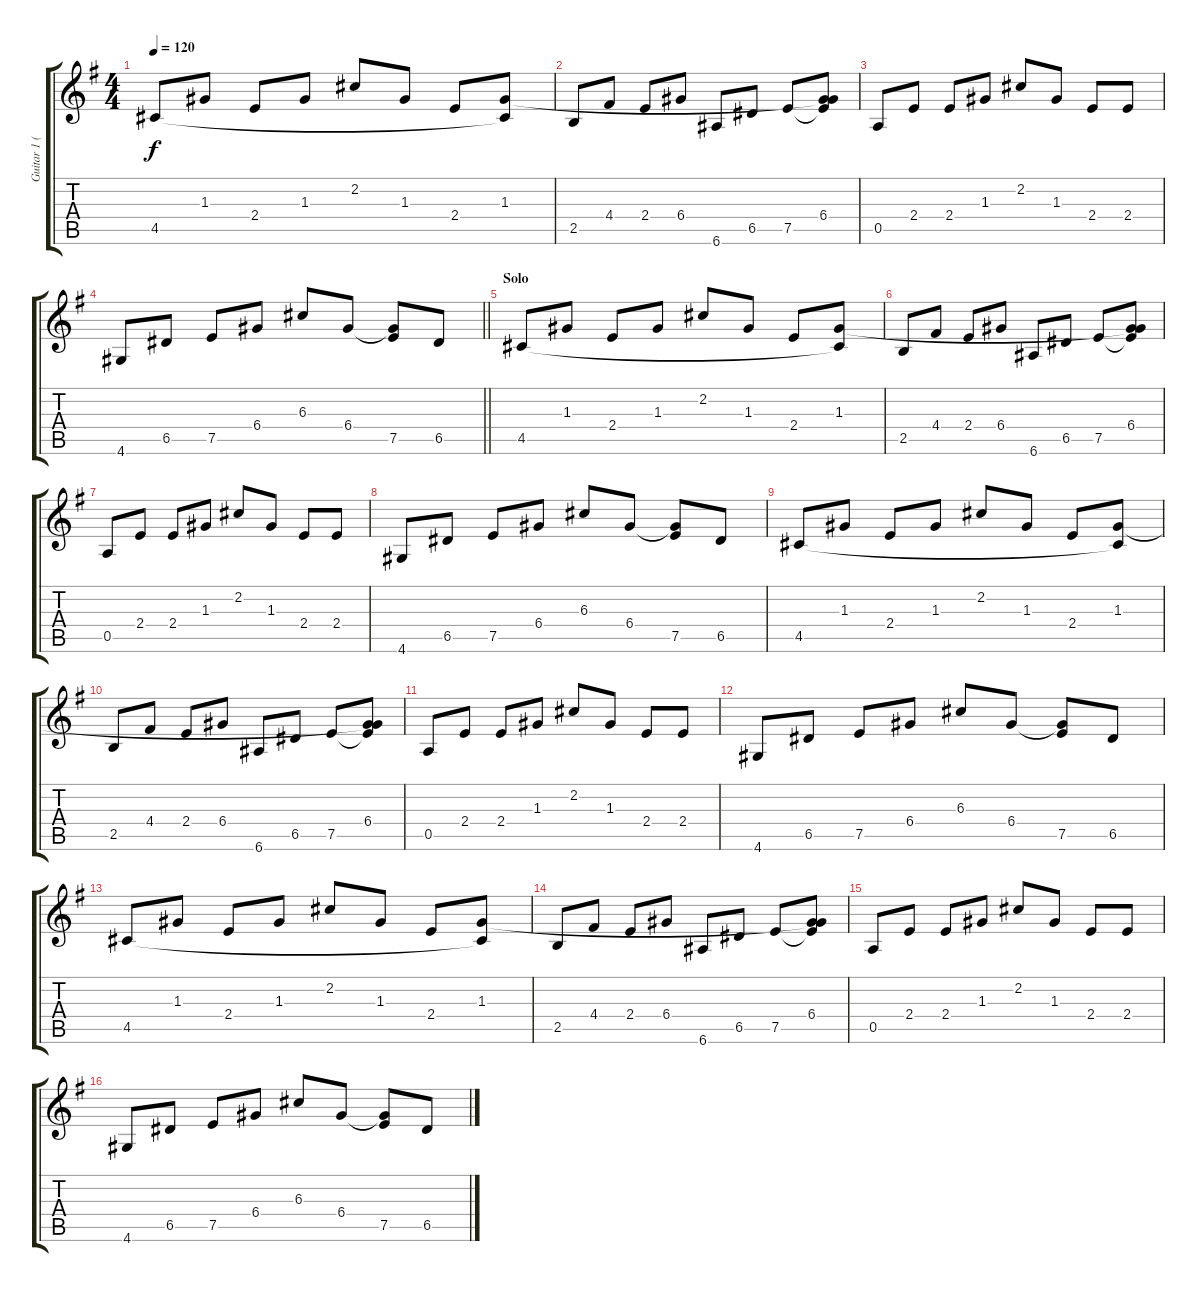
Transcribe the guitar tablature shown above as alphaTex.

\track ("Guitar 1 (Tony Iommi)" "Guitar 1 (") {instrument overdrivenguitar}
\staff {score tabs}
\tuning (E4 B3 G3 D3 A2 E2) {hide}
\ts (4 4)
\tempo 120
\clef g2
\ks g
4.5.8{dy f} 1.3.8 2.4.8 1.3.8 2.2.8 1.3.8 2.4.8 (1.3 4.5{t}).8 |
2.5.8 4.4.8 2.4.8 6.4.8 6.6.8 6.5.8 7.5.8 (1.3{t} 6.4 7.5{t}).8 |
0.5.8 2.4.8 2.4.8 1.3.8 2.2.8 1.3.8 2.4.8 2.4.8 |
\barLineRight lightlight
4.6.8 6.5.8 7.5.8 6.4.8 6.3.8 6.4.8 (6.4{t} 7.5).8 6.5.8 |
\section ("" "Solo")
4.5.8 1.3.8 2.4.8 1.3.8 2.2.8 1.3.8 2.4.8 (1.3 4.5{t}).8 |
2.5.8 4.4.8 2.4.8 6.4.8 6.6.8 6.5.8 7.5.8 (1.3{t} 6.4 7.5{t}).8 |
0.5.8 2.4.8 2.4.8 1.3.8 2.2.8 1.3.8 2.4.8 2.4.8 |
4.6.8 6.5.8 7.5.8 6.4.8 6.3.8 6.4.8 (6.4{t} 7.5).8 6.5.8 |
4.5.8 1.3.8 2.4.8 1.3.8 2.2.8 1.3.8 2.4.8 (1.3 4.5{t}).8 |
2.5.8 4.4.8 2.4.8 6.4.8 6.6.8 6.5.8 7.5.8 (1.3{t} 6.4 7.5{t}).8 |
0.5.8 2.4.8 2.4.8 1.3.8 2.2.8 1.3.8 2.4.8 2.4.8 |
4.6.8 6.5.8 7.5.8 6.4.8 6.3.8 6.4.8 (6.4{t} 7.5).8 6.5.8 |
4.5.8 1.3.8 2.4.8 1.3.8 2.2.8 1.3.8 2.4.8 (1.3 4.5{t}).8 |
2.5.8 4.4.8 2.4.8 6.4.8 6.6.8 6.5.8 7.5.8 (1.3{t} 6.4 7.5{t}).8 |
0.5.8 2.4.8 2.4.8 1.3.8 2.2.8 1.3.8 2.4.8 2.4.8 |
4.6.8 6.5.8 7.5.8 6.4.8 6.3.8 6.4.8 (6.4{t} 7.5).8 6.5.8
